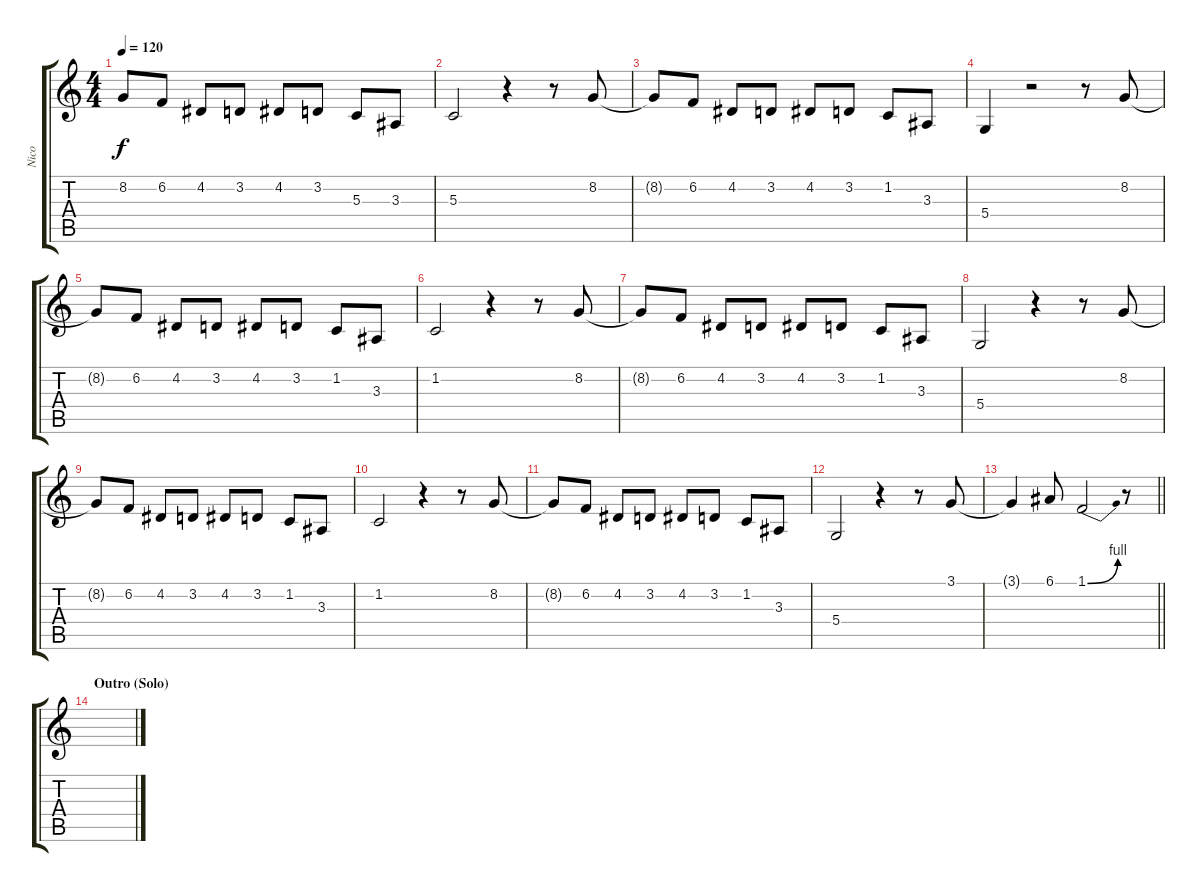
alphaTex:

\track ("Nico" "Nico") {instrument altosax}
\staff {score tabs}
\tuning (E4 B3 G3 D3 A2 E2) {hide}
\ts (4 4)
\tempo 120
\clef g2
\ks c
8.2{t}.8{dy f} 6.2.8 4.2.8 3.2.8 4.2.8 3.2.8 5.3.8 3.3.8 |
5.3.2 r.4 r.8 8.2.8 |
8.2{t}.8 6.2.8 4.2.8 3.2.8 4.2.8 3.2.8 1.2.8 3.3.8 |
5.4.4 r.2 r.8 8.2.8 |
8.2{t}.8 6.2.8 4.2.8 3.2.8 4.2.8 3.2.8 1.2.8 3.3.8 |
1.2.2 r.4 r.8 8.2.8 |
8.2{t}.8 6.2.8 4.2.8 3.2.8 4.2.8 3.2.8 1.2.8 3.3.8 |
5.4.2 r.4 r.8 8.2.8 |
8.2{t}.8 6.2.8 4.2.8 3.2.8 4.2.8 3.2.8 1.2.8 3.3.8 |
1.2.2 r.4 r.8 8.2.8 |
8.2{t}.8 6.2.8 4.2.8 3.2.8 4.2.8 3.2.8 1.2.8 3.3.8 |
5.4.2 r.4 r.8 3.1.8 |
\barLineRight lightlight
3.1{t}.4 6.1.8 1.1{be (bend 0 0 60 4)}.2 r.8 |
\section ("" "Outro (Solo)")
